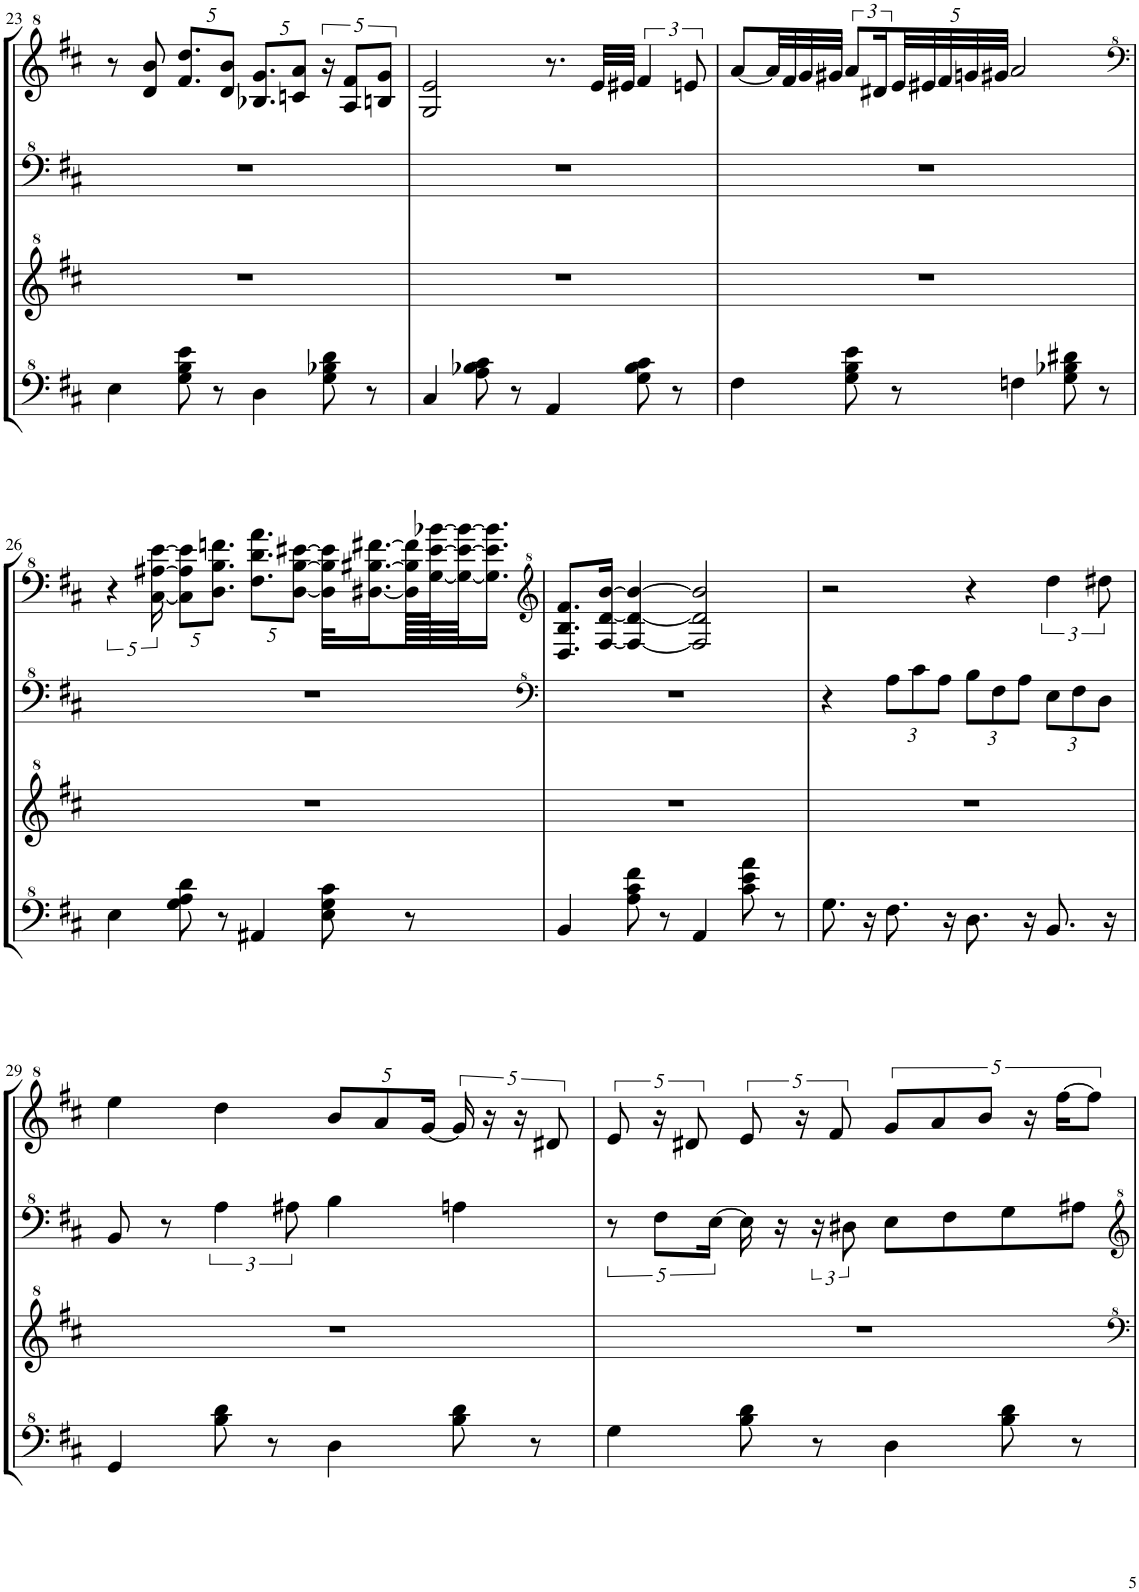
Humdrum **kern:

**kern	**kern	**kern	**kern
*part1	*part1	*part1	*part1
*staff4	*staff3	*staff2	*staff1
*I"Model III	*	*	*
!!LO:PB:g=z
*clefF^4	*clefG^2	*clefF^4	*clefG^2
*k[f#c#]	*k[f#c#]	*k[f#c#]	*k[f#c#]
*M4/4	*M4/4	*M4/4	*M4/4
=23	=23	=23	=23
4e\	1r	1r	8r
.	.	.	8dd/ 8bb/
*	*	*	*Xbrackettup
8g\ 8b\ 8ee\	.	.	10.ff#/ 10.ddd/L
8r	.	.	.
.	.	.	10dd/ 10bb/J
4d\	.	.	10.b-X/ 10.gg/L
.	.	.	10ccn/ 10aa/J
*	*	*	*brackettup
8g\ 8b-X\ 8dd\	.	.	20r
.	.	.	10a/ 10ff#/L
8r	.	.	.
.	.	.	10bn/ 10gg/J
=24	=24	=24	=24
4c#/	1r	1r	2g/ 2ee/
8a\ 8b-X\ 8cc#\	.	.	.
8r	.	.	.
4A/	.	.	8.r
.	.	.	32ee/LLL
.	.	.	32ee#X/JJJ
8g\ 8b-\ 8cc#\	.	.	6ff#/
8r	.	.	.
.	.	.	12een/
=25	=25	=25	=25
4f#\	1r	1r	[8aa/L
.	.	.	32aa/LL]
.	.	.	32ff#/
.	.	.	32gg/
.	.	.	32gg#X/JJJ
8g\ 8b\ 8ee\	.	.	12aa/L
.	.	.	24dd#X/L
*	*	*	*Xbrackettup
8r	.	.	40ee/L
.	.	.	40ee#X/
.	.	.	40ff#/
.	.	.	40ggn/
.	.	.	40gg#X/JJJ
4fn\	.	.	2aa/
8g\ 8b-X\ 8dd#X\	.	.	.
8r	.	.	.
!!LO:LB:g=z
=26	=26	=26	=26
*	*	*	*clefF^4
*	*	*	*brackettup
4e\	1r	1r	5r
.	.	.	[20c#\ [20a#X\ [20ee\
*	*	*	*Xbrackettup
8g\ 8a\ 8dd\	.	.	10c#\] 10a#\] 10ee\]L
.	.	.	10.d\ 10.b\ 10.ffn\J
8r	.	.	.
4A#X/	.	.	10.f#\ 10.dd\ 10.aa\L
.	.	.	[10d\ [10b\ [10ee#X\J
8e\ 8g\ 8cc#\	.	.	32d\] 32b\] 32ee#\]KLL
.	.	.	[16.d#X\ [16.b#X\ [16.ff#X\
8r	.	.	128d#\] 128b#\] 128ff#\]LLL
.	.	.	[128g\ [128ee#\ [128bb-X\J
.	.	.	64g\_ 64ee#\_ 64bb-\_JJ
.	.	.	16.g\] 16.ee#\] 16.bb-\]JJ
=27	=27	=27	=27
*	*	*clefF^4	*clefG^2
4B/	1r	1r	8.d/ 8.b/ 8.ff#/L
.	.	.	[16f#/ [16dd/ [16bb/Jk
8a\ 8cc#\ 8ff#\	.	.	4f#/_ 4dd/_ 4bb/_
8r	.	.	.
4A/	.	.	2f#/] 2dd/] 2bb/]
8cc#\ 8ee\ 8aa\	.	.	.
8r	.	.	.
=28	=28	=28	=28
8.g\	1r	4r	2r
16r	.	.	.
*	*	*Xbrackettup	*
8.f#\	.	12a\L	.
.	.	12cc#\	.
.	.	12a\J	.
16r	.	.	.
8.d\	.	12b\L	4r
.	.	12f#\	.
.	.	12a\J	.
16r	.	.	.
*	*	*	*brackettup
8.B/	.	12e\L	6ddd\
.	.	12f#\	.
.	.	12d\J	12ddd#X\
16r	.	.	.
!!LO:LB:g=z
=29	=29	=29	=29
4G/	1r	8B/	4eee\
.	.	8r	.
*	*	*brackettup	*
8b\ 8dd\	.	6a\	4ddd\
8r	.	.	.
.	.	12a#X\	.
*	*	*	*Xbrackettup
4d\	.	4b\	10bb/L
.	.	.	10aa/
.	.	.	[20gg/Jk
*	*	*	*brackettup
8b\ 8dd\	.	4an\	20gg/]
.	.	.	20r
.	.	.	20r
8r	.	.	.
.	.	.	10dd#X/
=30	=30	=30	=30
4g\	1r	10r	10ee/
.	.	10f#\L	20r
.	.	.	10dd#X/
.	.	[20e\Jk	.
8b\ 8dd\	.	16e\]	10ee/
.	.	16r	.
.	.	.	20r
8r	.	24r	.
.	.	.	10ff#/
.	.	12d#X\	.
4d\	.	8e\L	10gg/L
.	.	.	10aa/
.	.	8f#\	.
.	.	.	10bb/J
8b\ 8dd\	.	8g\	.
.	.	.	20r
.	.	.	[20fff#\KL
8r	.	8a#X\J	.
.	.	.	10fff#\J]
=	=	=	=
*-	*-	*-	*-
